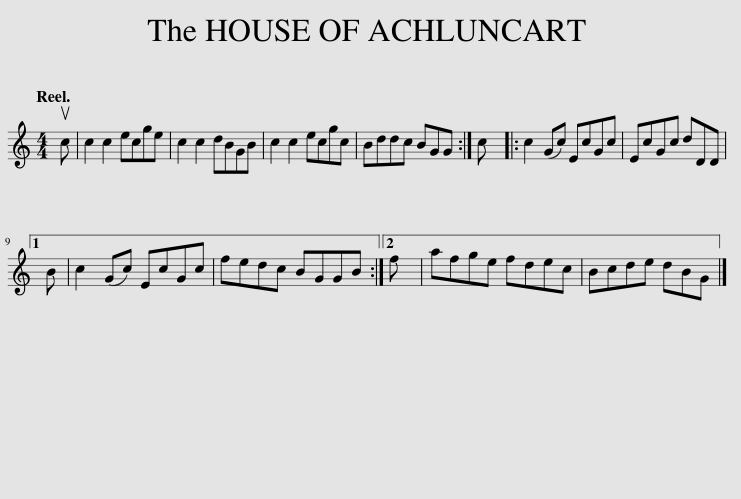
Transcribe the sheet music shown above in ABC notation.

X:1
L:1/8
Q:1/4=120
M:4/4
I:linebreak $
K:C
V:1 treble
V:1
 uc | c2 c2 ecge | c2 c2 dBGB | c2 c2 ecgc | Bddc BGG :| %5
 c |: c2 (Gc) EcGc | EcGc dDD |1$ B | c2 (Gc) EcGc | %10
 fedc BGGB :|2 f | afge fdec | Bcde dBG |] %14
